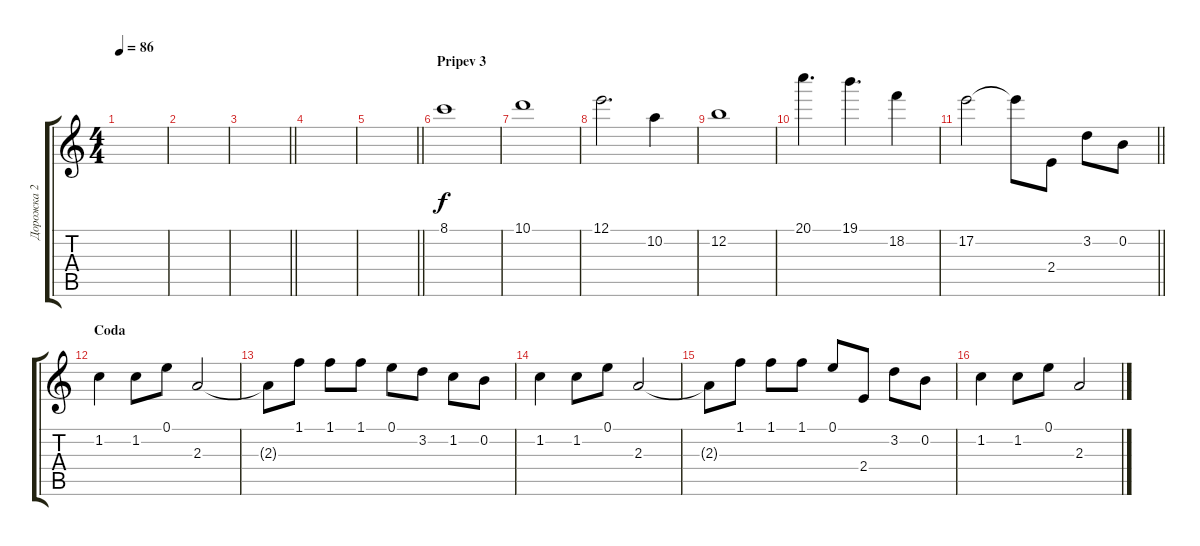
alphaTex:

\track ("Дорожка 2" "Дорожка 2") {instrument acousticguitarsteel}
\staff {score tabs}
\tuning (E4 B3 G3 D3 A2 E2) {hide}
\ts (4 4)
\tempo 86
\clef g2
\ks c
|
|
\barLineRight lightlight
|
|
\barLineRight lightlight
|
\section ("" "Pripev 3")
8.1.1 |
10.1.1 |
12.1.2{d} 10.2.4 |
12.2.1 |
20.1.4{d} 19.1.4{d} 18.2.4 |
\barLineRight lightlight
17.2.2 17.2{t}.8 2.4.8 3.2.8 0.2.8 |
\section ("" "Coda")
1.2.4 1.2.8 0.1.8 2.3.2 |
2.3{t}.8 1.1.8 1.1.8 1.1.8 0.1.8 3.2.8 1.2.8 0.2.8 |
1.2.4 1.2.8 0.1.8 2.3.2 |
2.3{t}.8 1.1.8 1.1.8 1.1.8 0.1.8 2.4.8 3.2.8 0.2.8 |
1.2.4 1.2.8 0.1.8 2.3.2
